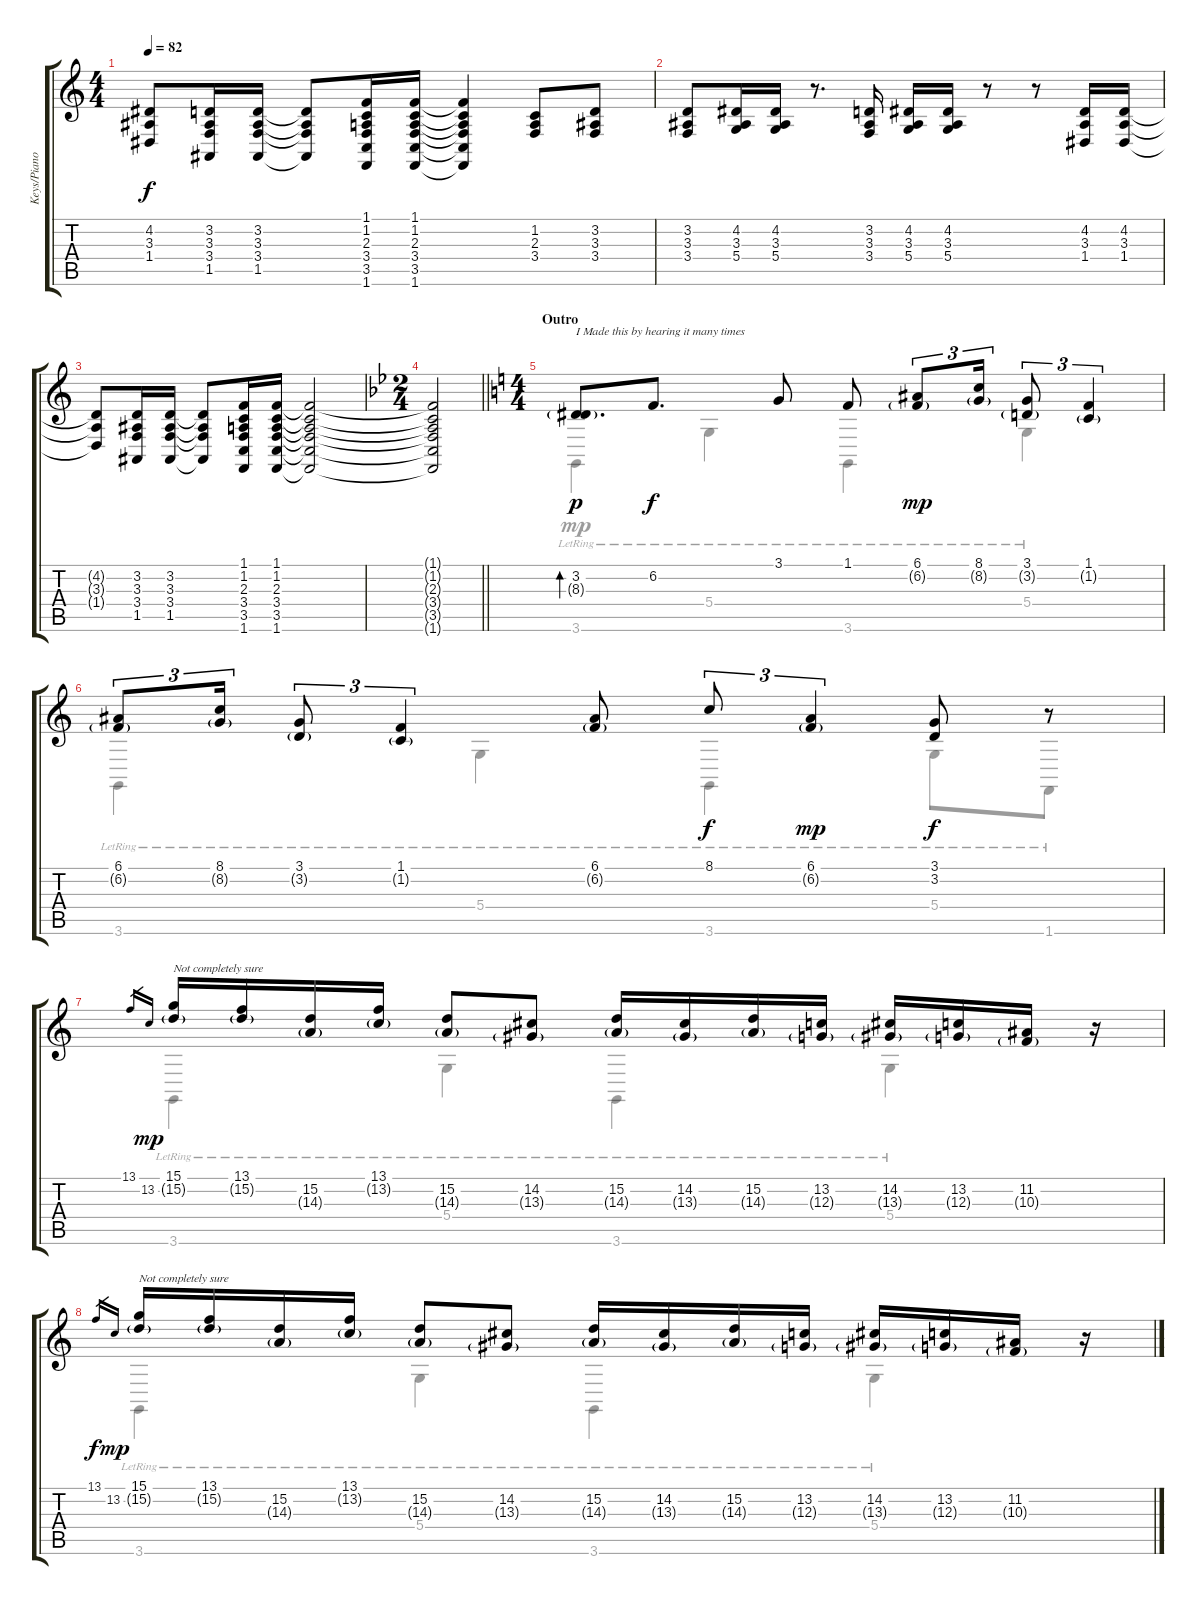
\track ("Keys/Piano" "Keys/Piano") {instrument acousticgrandpiano}
\staff {score tabs}
\tuning (E4 B3 G3 D3 A2 E2) {hide}
\voice
\ts (4 4)
\tempo 82
\clef g2
\ks c
(4.2{t} 3.3{t} 1.4{t}).8{dy f} (3.2 3.3 3.4 1.5).16 (3.2 3.3 3.4 1.5).16 (3.2{t} 3.3{t} 3.4{t} 1.5{t}).8 (1.1 1.2 2.3 3.4 3.5 1.6).16 (1.1 1.2 2.3 3.4 3.5 1.6).16 (1.1{t} 1.2{t} 2.3{t} 3.4{t} 3.5{t} 1.6{t}).4 (1.2 2.3 3.4).8 (3.2 3.3 3.4).8 |
(3.2 3.3 3.4).8 (4.2 3.3 5.4).16 (4.2 3.3 5.4).16 r.8{d} (3.2 3.3 3.4).16 (4.2 3.3 5.4).16 (4.2 3.3 5.4).16 r.8 r.8 (4.2 3.3 1.4).16 (4.2 3.3 1.4).16 |
(4.2{t} 3.3{t} 1.4{t}).8 (3.2 3.3 3.4 1.5).16 (3.2 3.3 3.4 1.5).16 (3.2{t} 3.3{t} 3.4{t} 1.5{t}).8 (1.1 1.2 2.3 3.4 3.5 1.6).16 (1.1 1.2 2.3 3.4 3.5 1.6).16 (1.1{t} 1.2{t} 2.3{t} 3.4{t} 3.5{t} 1.6{t}).2 |
\ts (2 4)
\barLineRight lightlight
\ks bb
(1.1{t} 1.2{t} 2.3{t} 3.4{t} 3.5{t} 1.6{t}).2 |
\ts (4 4)
\section ("" "Outro")
\ks c
(3.2 8.3{g}).8{d bd 120 txt "I Made this by hearing it many times" dy p volume 16} 6.2.8{d dy f} 3.1.8 1.1.8 (6.1 6.2{g}).8{tu (3 2) dy mp} (8.1 8.2{g}).16{tu (3 2)} (3.1 3.2{g}).8{tu (3 2)} (1.1 1.2{g}).4{tu (3 2)} |
(6.1 6.2{g}).8{tu (3 2)} (8.1 8.2{g}).16{tu (3 2)} (3.1 3.2{g}).8{tu (3 2)} (1.1 1.2{g}).4{tu (3 2)} (6.1 6.2{g}).8 8.1.8{tu (3 2) dy f} (6.1 6.2{g}).4{tu (3 2) dy mp} (3.1 3.2).8{dy f} r.8 |
13.1.16{gr} 13.2.16{gr dy mp} (15.1 15.2{g}).16{txt "Not completely sure"} (13.1 15.2{g}).16 (15.2 14.3{g}).16 (13.1 13.2{g}).16 (15.2 14.3{g}).8 (14.2 13.3{g}).8 (15.2 14.3{g}).16 (14.2 13.3{g}).16 (15.2 14.3{g}).16 (13.2 12.3{g}).16 (14.2 13.3{g}).16 (13.2 12.3{g}).16 (11.2 10.3{g}).16 r.16 |
13.1.16{gr dy f} 13.2.16{gr dy mp} (15.1 15.2{g}).16{txt "Not completely sure"} (13.1 15.2{g}).16 (15.2 14.3{g}).16 (13.1 13.2{g}).16 (15.2 14.3{g}).8 (14.2 13.3{g}).8 (15.2 14.3{g}).16 (14.2 13.3{g}).16 (15.2 14.3{g}).16 (13.2 12.3{g}).16 (14.2 13.3{g}).16 (13.2 12.3{g}).16 (11.2 10.3{g}).16 r.16
\voice
\clef g2
\ottava regular
\simile none
\ks c
|
|
|
\barLineRight lightlight
\ks bb
|
\ks c
3.6{lr}.4 5.4{lr}.4 3.6{lr}.4 5.4{lr}.4 |
3.6{lr}.4 5.4{lr}.4 3.6{lr}.4 5.4{lr}.8 1.6{lr}.8 |
3.6{lr}.4 5.4{lr}.4 3.6{lr}.4 5.4{lr}.4 |
3.6{lr}.4 5.4{lr}.4 3.6{lr}.4 5.4{lr}.4
